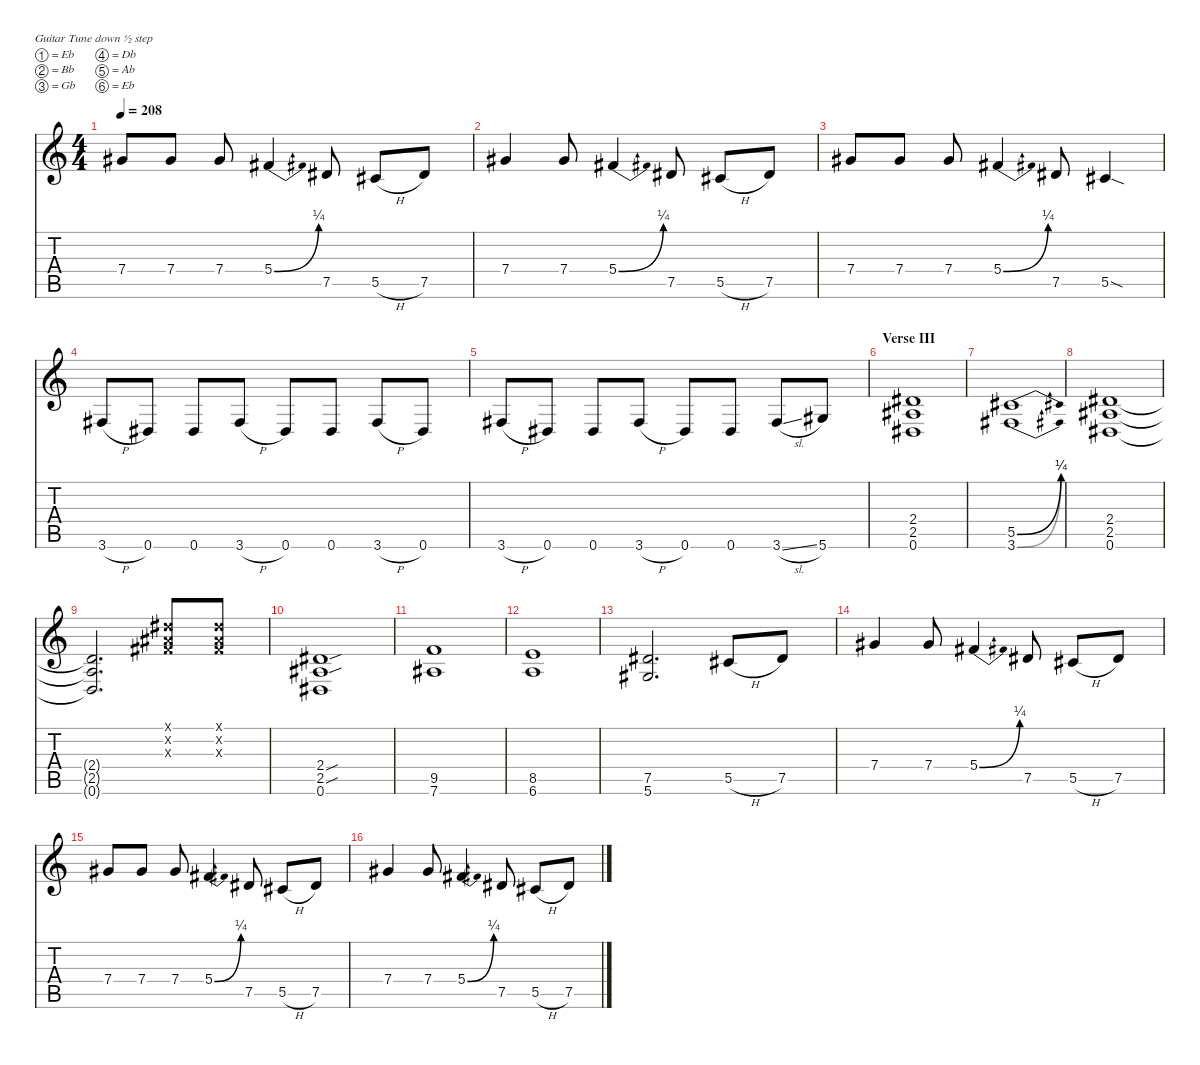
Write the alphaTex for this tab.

\defaultSystemsLayout 4
\hideDynamics
\bracketExtendMode nobrackets
\singleTrackTrackNamePolicy hidden
\multiTrackTrackNamePolicy hidden
\otherSystemsTrackNameOrientation horizontal
\track ("Rhythm Guitar 1 (James)" "dist.guit.") {multiBarRest instrument distortionguitar}
\staff {score tabs}
\tuning (Eb4 Bb3 Gb3 Db3 Ab2 Eb2)
\ts (4 4)
\tempo 208
\clef g2
\ks c
7.4{acc #}.8{dy mf beam Up} 7.4{acc #}.8{beam Up} 7.4{acc #}.8{beam Up} 5.4{be (bend 0 0 15 1) acc #}.4{beam Up} 7.5{acc #}.8{beam Up} 5.5{h acc #}.8{beam Up} 7.5{acc #}.8{beam Up} |
7.4{acc #}.4{beam Up} 7.4{acc #}.8{beam Up} 5.4{be (bend 0 0 14.399999999999999 1) acc #}.4{beam Up} 7.5{acc #}.8{beam Up} 5.5{h acc #}.8{beam Up} 7.5{acc #}.8{beam Up} |
7.4{acc #}.8{beam Up} 7.4{acc #}.8{beam Up} 7.4{acc #}.8{beam Up} 5.4{be (bend 0 0 14.399999999999999 1) acc #}.4{beam Up} 7.5{acc #}.8{beam Up} 5.5{sod acc #}.4{beam Up} |
3.6{h acc #}.8{beam Up} 0.6{acc #}.8{beam Up} 0.6{acc #}.8{beam Up} 3.6{h acc #}.8{beam Up} 0.6{acc #}.8{beam Up} 0.6{acc #}.8{beam Up} 3.6{h acc #}.8{beam Up} 0.6{acc #}.8{beam Up} |
3.6{h acc #}.8{beam Up} 0.6{acc #}.8{beam Up} 0.6{acc #}.8{beam Up} 3.6{h acc #}.8{beam Up} 0.6{acc #}.8{beam Up} 0.6{acc #}.8{beam Up} 3.6{sl acc #}.8{beam Up} 5.6{acc #}.8{beam Up} |
\section ("" "Verse III")
(2.5{acc #} 2.4{acc #} 0.6{acc #}).1{beam Up} |
(3.6{be (bend 0 0 36 1) acc #} 5.5{be (bend 0 0 35.4 1) acc #}).1{beam Up} |
(0.6{acc #} 2.5{acc #} 2.4{acc #}).1{beam Up} |
(2.4{t acc #} 2.5{t acc #} 0.6{t acc #}).2{d beam Up} (0.3{x acc #} 0.2{x acc #} 0.1{x acc #}).8{beam Up} (0.3{x acc #} 0.2{x acc #} 0.1{x acc #}).8{beam Up} |
(0.6{acc #} 2.5{sou acc #} 2.4{sou acc #}).1{beam Up} |
(9.5 7.6{acc #}).1{beam Up} |
(8.5 6.6).1{beam Up} |
(7.5{acc #} 5.6{acc #}).2{d beam Up} 5.5{h acc #}.8{beam Up} 7.5{acc #}.8{beam Up} |
7.4{acc #}.4{beam Up} 7.4{acc #}.8{beam Up} 5.4{be (bend 0 0 13.2 1) acc #}.4{beam Up} 7.5{acc #}.8{beam Up} 5.5{h acc #}.8{beam Up} 7.5{acc #}.8{beam Up} |
7.4{acc #}.8{beam Up} 7.4{acc #}.8{beam Up} 7.4{acc #}.8{beam Up} 5.4{be (bend 0 0 15 1) acc #}.4{beam Up} 7.5{acc #}.8{beam Up} 5.5{h acc #}.8{beam Up} 7.5{acc #}.8{beam Up} |
7.4{acc #}.4{beam Up} 7.4{acc #}.8{beam Up} 5.4{be (bend 0 0 14.399999999999999 1) acc #}.4{beam Up} 7.5{acc #}.8{beam Up} 5.5{h acc #}.8{beam Up} 7.5{acc #}.8{beam Up}
